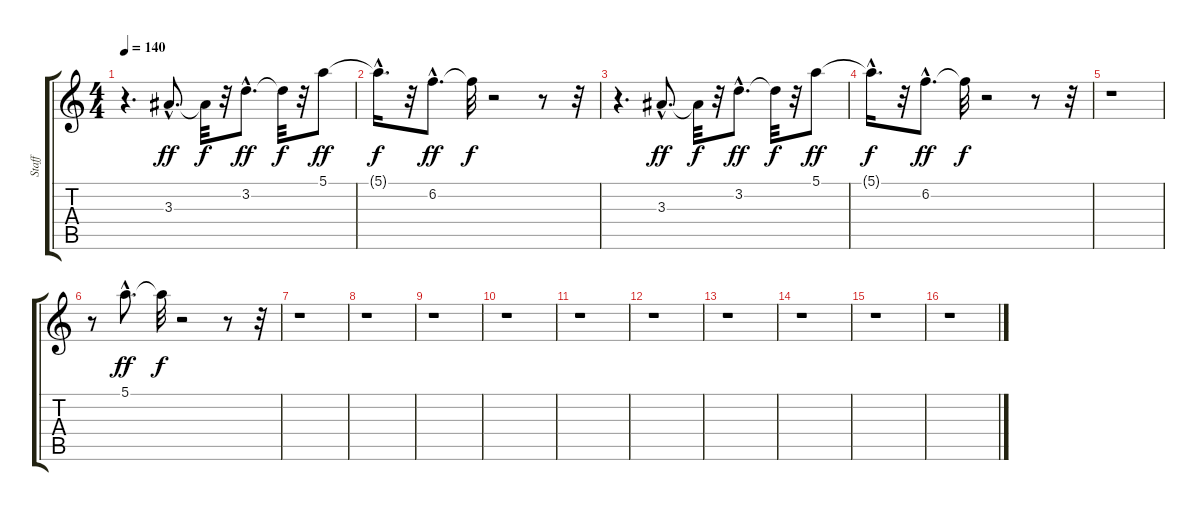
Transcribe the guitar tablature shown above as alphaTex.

\track ("Staff" "Staff") {instrument acousticguitarsteel}
\staff {score tabs}
\tuning (E4 B3 G3 D3 A2 E2) {hide}
\ts (4 4)
\tempo 140
\clef g2
\ks c
r.4{d dy f} 3.3{hac}.8{d dy ff} 3.3{t}.32{dy f} r.32 3.2{hac}.8{d dy ff} 3.2{t}.32{dy f} r.32 5.1.8{dy ff} |
5.1{hac t}.16{d dy f} r.32 6.2{hac}.8{d dy ff} 6.2{t}.32{dy f} r.2 r.8 r.32 |
r.4{d} 3.3{hac}.8{d dy ff} 3.3{t}.32{dy f} r.32 3.2{hac}.8{d dy ff} 3.2{t}.32{dy f} r.32 5.1.8{dy ff} |
5.1{hac t}.16{d dy f} r.32 6.2{hac}.8{d dy ff} 6.2{t}.32{dy f} r.2 r.8 r.32 |
r.1 |
r.8 5.1{hac}.8{d dy ff} 5.1{t}.32{dy f} r.2 r.8 r.32 |
r.1 |
r.1 |
r.1 |
r.1 |
r.1 |
r.1 |
r.1 |
r.1 |
r.1 |
r.1
